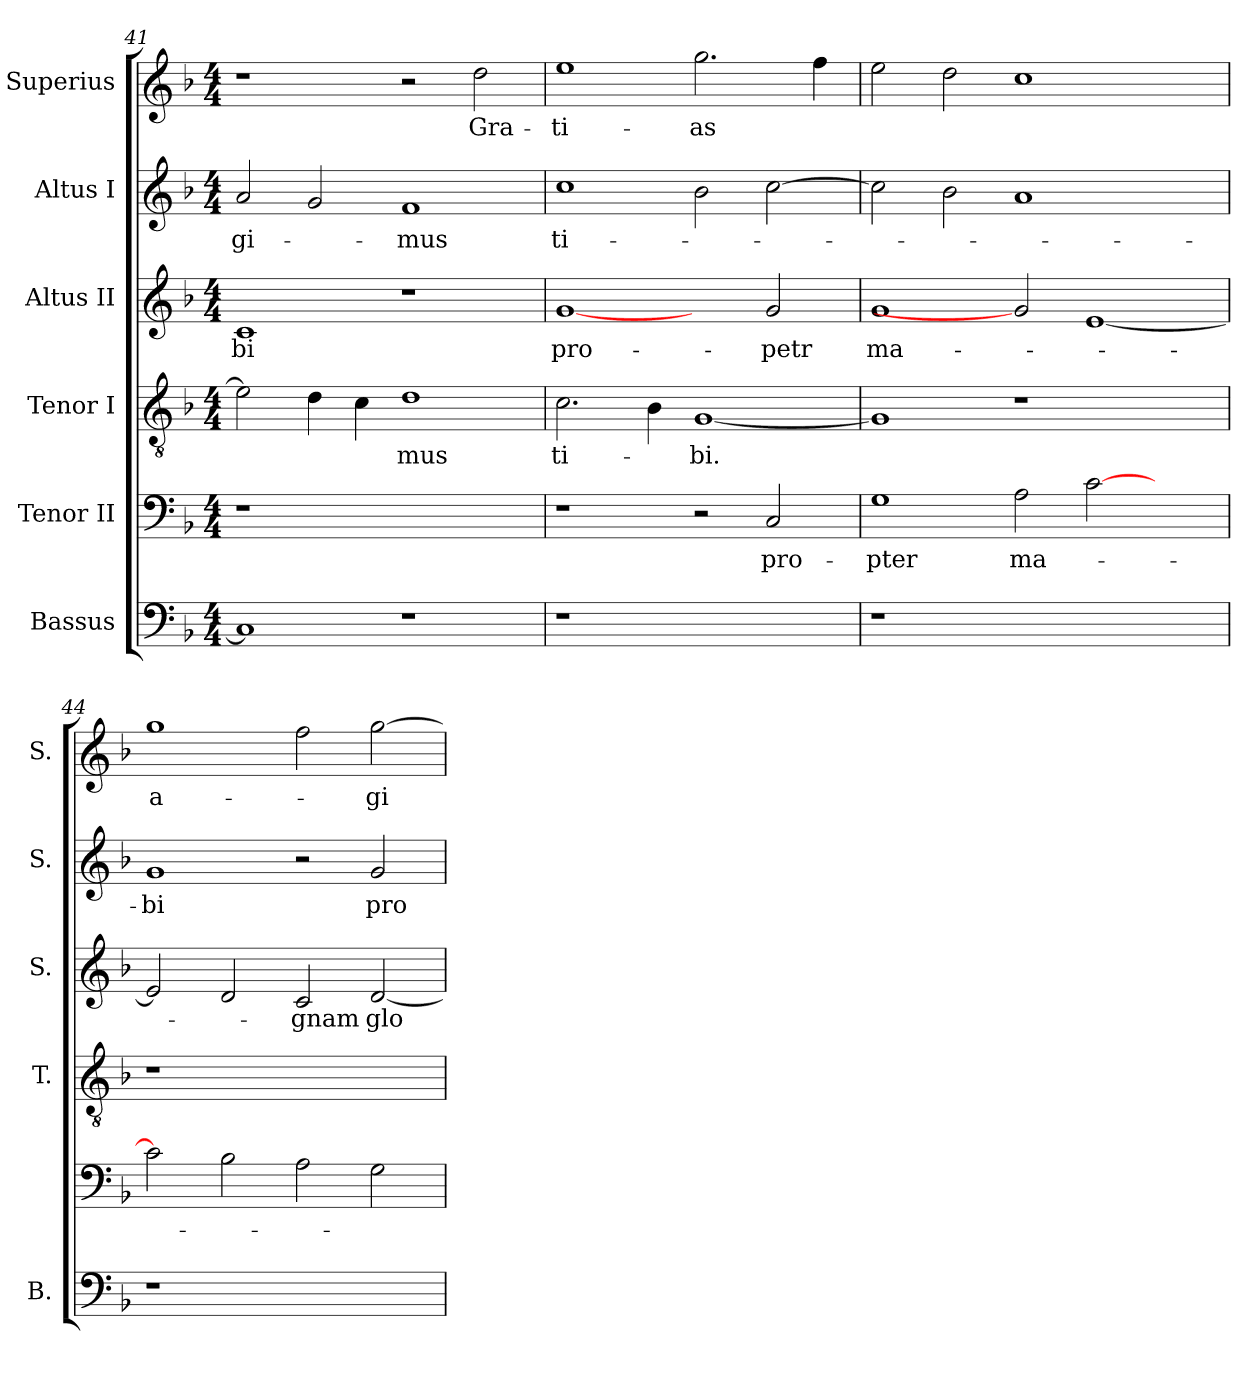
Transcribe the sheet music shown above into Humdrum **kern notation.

**kern	**kern	**text	**kern	**text	**kern	**text	**kern	**text	**kern	**text
*part6	*part5	*part5	*part4	*part4	*part3	*part3	*part2	*part2	*part1	*part1
*staff6	*staff5	*staff5	*staff4	*staff4	*staff3	*staff3	*staff2	*staff2	*staff1	*staff1
*I"Bassus	*I"Tenor II	*	*I"Tenor I	*	*I"Altus II	*	*I"Altus I	*	*I"Superius	*
*I'B.	*	*	*I'T.	*	*I'S.	*	*I'S.	*	*I'S.	*
!!LO:LB:g=z
*clefF4	*clefF4	*	*clefGv2	*	*clefG2	*	*clefG2	*	*clefG2	*
*	*	*	*ITrd7c12	*	*	*	*	*	*	*
*k[b-]	*k[b-]	*	*k[b-]	*	*k[b-]	*	*k[b-]	*	*k[b-]	*
*F:	*F:	*	*F:	*	*F:	*	*F:	*	*F:	*
*M4/4	*M4/4	*	*M4/4	*	*M4/4	*	*M4/4	*	*M4/4	*
=41	=41	=41	=41	=41	=41	=41	=41	=41	=41	=41
!	!LO:N:vis=1	!	!	!	!	!	!	!	!	!
!	!	!	!	!	!	!LO:LY:b:color=#000000	!	!	!	!
!	!	!	!	!	!	!	!	!LO:LY:b:color=#000000	!	!
1Ci]	1r	.	2Ei\]	.	1ci	-bi	2ai/	-gi-	1r	.
.	.	.	4Di\	.	.	.	2gi/	.	.	.
.	.	.	4Ci\	.	.	.	.	.	.	.
!	!	!	!	!LO:LY:b:color=#000000	!	!	!	!	!	!
!	!	!	!	!	!	!	!	!LO:LY:b:color=#000000	!	!
1r	1ryy	.	1Di	-mus	1r	.	1fi	-mus	2r	.
!	!	!	!	!	!	!	!	!	!	!LO:LY:b:color=#000000
.	.	.	.	.	.	.	.	.	2ddi\	Gra-
=42	=42	=42	=42	=42	=42	=42	=42	=42	=42	=42
!LO:N:vis=1	!	!	!	!	!	!	!	!	!	!
!	!	!	!	!LO:LY:b:color=#000000	!	!	!	!	!	!
!	!	!	!	!	!	!LO:LY:b:color=#000000	!	!	!	!
!	!	!	!	!	!	!	!	!LO:LY:b:color=#000000	!	!
!	!	!	!	!	!	!	!	!	!	!LO:LY:b:color=#000000
1r	1r	.	2.Ci\	ti-	[1gi	pro-	1cci	ti-	1eei	-ti-
.	.	.	4BB-i\	.	.	.	.	.	.	.
!	!	!	!	!LO:LY:b:color=#000000	!	!	!	!	!	!
!	!	!	!	!	!	!	!	!	!	!LO:LY:b:color=#000000
1ryy	2r	.	[<1GGi	-bi.	2ryy	.	2b-i\	.	2.ggi\	-as
!	!	!LO:LY:b:color=#000000	!	!	!	!	!	!	!	!
!	!	!	!	!	!	!LO:LY:b:color=#000000	!	!	!	!
.	2Ci/	pro-	.	.	2gi/	-petr	[>2cci\	.	.	.
.	.	.	.	.	.	.	.	.	4ffi\	.
=43	=43	=43	=43	=43	=43	=43	=43	=43	=43	=43
!LO:N:vis=1	!	!	!	!	!	!	!	!	!	!
!	!	!LO:LY:b:color=#000000	!	!	!	!	!	!	!	!
!	!	!	!	!	!	!LO:LY:b:color=#000000	!	!	!	!
1r	1Gi	-pter	1GGi]	.	1gi	ma-	2cci\]	.	2eei\	.
.	.	.	.	.	.	.	2b-i\	.	2ddi\	.
!	!	!LO:LY:b:color=#000000	!	!	!	!	!	!	!	!
1.ryy	2Ai\	ma-	1r	.	2gi]	.	1ai	.	1cci	.
.	[>2ci\	.	.	.	[<1ei	.	.	.	.	.
.	2ryy	.	2ryy	.	.	.	2ryy	.	2ryy	.
=44	=44	=44	=44	=44	=44	=44	=44	=44	=44	=44
!LO:N:vis=1	!	!	!LO:N:vis=1	!	!	!	!	!	!	!
!	!	!	!	!	!	!	!	!LO:LY:b:color=#000000	!	!
!	!	!	!	!	!	!	!	!	!	!LO:LY:b:color=#000000
1r	2ci\]	.	1r	.	2ei/]	.	1gi	-bi	1ggi	a-
.	2B-i\	.	.	.	2di/	.	.	.	.	.
!	!	!	!	!	!	!LO:LY:b:color=#000000	!	!	!	!
1ryy	2Ai\	.	1ryy	.	2ci/	-gnam	2r	.	2ffi\	.
!	!	!	!	!	!	!LO:LY:b:color=#000000	!	!	!	!
!	!	!	!	!	!	!	!	!LO:LY:b:color=#000000	!	!
!	!	!	!	!	!	!	!	!	!	!LO:LY:b:color=#000000
.	2Gi\	.	.	.	[<2di/	glo-	2gi/	pro-	[>2ggi\	-gi-
=	=	=	=	=	=	=	=	=	=	=
*-	*-	*-	*-	*-	*-	*-	*-	*-	*-	*-
